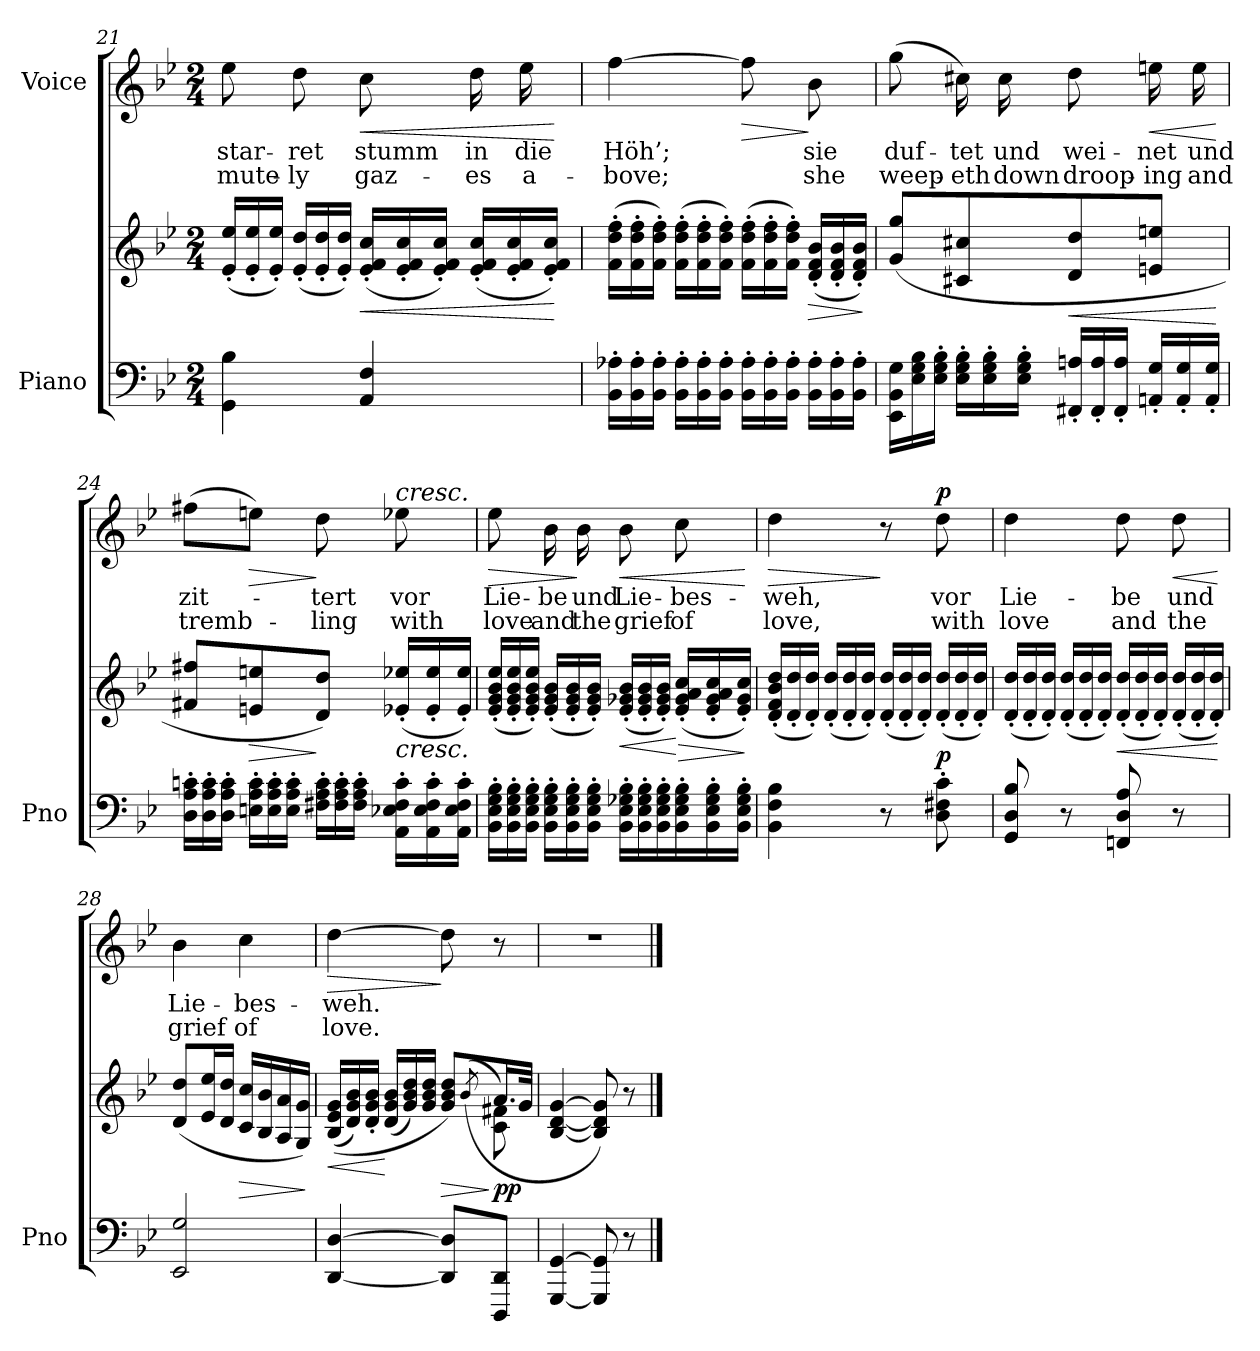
**kern	**kern	**dynam	**kern	**text	**text	**dynam
*part2	*part2	*part2	*part1	*part1	*part1	*part1
*staff3	*staff2	*staff2/3	*staff1	*staff1	*staff1	*staff1
*I"Piano	*	*	*I"Voice	*	*	*
*I'Pno	*	*	*	*	*	*
!!LO:PB:g=z
*clefF4	*clefG2	*	*clefG2	*	*	*
*k[b-e-]	*k[b-e-]	*	*k[b-e-]	*	*	*
*M2/4	*M2/4	*	*M2/4	*	*	*
*	*Xtuplet	*	*	*	*	*
=21	=21	=21	=21	=21	=21	=21
!	!	!	!	!LO:LY:b	!LO:LY:b	!
4GG\ 4B-\	(24e-/' 24ee-/'LL	.	8ee-\	star-	mute-	.
.	24e-/' 24ee-/'	.	.	.	.	.
.	24e-/' 24ee-/'JJ)	.	.	.	.	.
!	!	!	!	!LO:LY:b	!LO:LY:b	!
.	(24e-/' 24dd/'LL	.	8dd\	-ret	-ly	.
.	24e-/' 24dd/'	.	.	.	.	.
.	24e-/' 24dd/'JJ)	.	.	.	.	.
!	!	!LO:HP:b	!	!LO:LY:b	!LO:LY:b	!LO:HP:b
4AA/ 4F/	(24e-/' 24f/' 24cc/'LL	<	8cc\	stumm	gaz-	<
.	24e-/' 24f/' 24cc/'	.	.	.	.	.
.	24e-/' 24f/' 24cc/'JJ)	.	.	.	.	.
!	!	!	!	!LO:LY:b	!LO:LY:b	!
.	(24e-/' 24f/' 24cc/'LL	.	16dd\	in	-es	.
.	24e-/' 24f/' 24cc/'	.	.	.	.	.
!	!	!	!	!LO:LY:b	!LO:LY:b	!
.	.	.	16ee-\	die	a-	.
.	24e-/' 24f/' 24cc/'JJ)	.	.	.	.	.
.	.	[	.	.	.	[
=22	=22	=22	=22	=22	=22	=22
*Xtuplet	*	*	*	*	*	*
!	!	!	!	!LO:LY:b	!LO:LY:b	!
24BB-\' 24A-X\'LL	(24f\' 24dd\' 24ff\'LL	.	[4ff\	Höh’;	-bove;	.
24BB-\' 24A-\'	24f\' 24dd\' 24ff\'	.	.	.	.	.
24BB-\' 24A-\'JJ	24f\' 24dd\' 24ff\'JJ)	.	.	.	.	.
24BB-\' 24A-\'LL	(24f\' 24dd\' 24ff\'LL	.	.	.	.	.
24BB-\' 24A-\'	24f\' 24dd\' 24ff\'	.	.	.	.	.
24BB-\' 24A-\'JJ	24f\' 24dd\' 24ff\'JJ)	.	.	.	.	.
!	!	!	!	!	!	!LO:HP:b
24BB-\' 24A-\'LL	(24f\' 24dd\' 24ff\'LL	.	8ff\]	.	.	>
24BB-\' 24A-\'	24f\' 24dd\' 24ff\'	.	.	.	.	.
24BB-\' 24A-\'JJ	24f\' 24dd\' 24ff\'JJ)	.	.	.	.	.
!	!	!LO:HP:b	!	!LO:LY:b	!LO:LY:b	!
24BB-\' 24A-\'LL	(24d/' 24f/' 24b-/'LL	>	8b-\	sie	she	]
24BB-\' 24A-\'	24d/' 24f/' 24b-/'	.	.	.	.	.
24BB-\' 24A-\'JJ	24d/' 24f/' 24b-/'JJ)	.	.	.	.	.
.	.	]	.	.	.	.
!!LO:LB:g=z
=23	=23	=23	=23	=23	=23	=23
!	!	!	!	!LO:LY:b	!LO:LY:b	!
24EE-\ 24BB-\ 24G\LL	(8g/ 8gg/L	.	(8gg\	duf-	weep-	.
24E-\ 24G\ 24B-\	.	.	.	.	.	.
24E-\' 24G\' 24B-\'JJ	.	.	.	.	.	.
!	!	!	!	!LO:LY:b	!LO:LY:b	!
24E-\' 24G\' 24B-\'LL	8c#X/ 8cc#X/	.	16cc#X\)	-tet	-eth	.
24E-\' 24G\' 24B-\'	.	.	.	.	.	.
!	!	!	!	!LO:LY:b	!LO:LY:b	!
.	.	.	16cc#\	und	down	.
24E-\' 24G\' 24B-\'JJ	.	.	.	.	.	.
!	!	!LO:HP:b	!	!LO:LY:b	!LO:LY:b	!
24FF#X/' 24An/'LL	8d/ 8dd/	<	8dd\	wei-	droop-	.
24FF#/' 24A/'	.	.	.	.	.	.
24FF#/' 24A/'JJ	.	.	.	.	.	.
!	!	!	!	!LO:LY:b	!LO:LY:b	!LO:HP:b
24AAn/' 24G/'LL	8en/ 8een/J	.	16een\	-net	-ing	<
24AA/' 24G/'	.	.	.	.	.	.
!	!	!	!	!LO:LY:b	!LO:LY:b	!
.	.	.	16ee\	und	and	.
24AA/' 24G/'JJ	.	.	.	.	.	.
.	.	[	.	.	.	[
!!LO:LB:g=z
=24	=24	=24	=24	=24	=24	=24
!	!	!	!	!LO:LY:b	!LO:LY:b	!
24D\' 24A\' 24cn\'LL	8f#X/ 8ff#X/L	.	(8ff#X\L	zit-	tremb-	.
24D\' 24A\' 24c\'	.	.	.	.	.	.
24D\' 24A\' 24c\'JJ	.	.	.	.	.	.
!	!	!LO:HP:b	!	!	!	!LO:HP:b
24En\' 24A\' 24c\'LL	8en/ 8een/	>	8een\J)	.	.	>
24E\' 24A\' 24c\'	.	.	.	.	.	.
24E\' 24A\' 24c\'JJ	.	.	.	.	.	.
!	!	!	!	!LO:LY:b	!LO:LY:b	!
24F#X\' 24A\' 24c\'LL	8d/ 8dd/J)	]	8dd\	-tert	-ling	]
24F#\' 24A\' 24c\'	.	.	.	.	.	.
24F#\' 24A\' 24c\'JJ	.	.	.	.	.	.
!	!	!	!LO:TX:a:i:t=cresc.	!	!	!
!	!LO:TX:b:i:t=cresc.	!	!	!	!	!
!	!	!	!	!LO:LY:b	!LO:LY:b	!
24AA\' 24E-X\' 24F#\' 24c\'LL	(24e-X/' 24ee-X/'LL	.	8ee-X\	vor	with	.
24AA\' 24E-\' 24F#\' 24c\'	24e-/' 24ee-/'	.	.	.	.	.
24AA\' 24E-\' 24F#\' 24c\'JJ	24e-/' 24ee-/'JJ)	.	.	.	.	.
=25	=25	=25	=25	=25	=25	=25
!	!	!	!	!LO:LY:b	!LO:LY:b	!LO:HP:b
24BB-\' 24E-\' 24G\' 24B-\'LL	(24e-/' 24g/' 24b-/' 24ee-/'LL	.	8ee-\	Lie-	love	>
24BB-\' 24E-\' 24G\' 24B-\'	24e-/' 24g/' 24b-/' 24ee-/'	.	.	.	.	.
24BB-\' 24E-\' 24G\' 24B-\'JJ	24e-/' 24g/' 24b-/' 24ee-/'JJ)	.	.	.	.	.
!	!	!	!	!LO:LY:b	!LO:LY:b	!
24BB-\' 24E-\' 24G\' 24B-\'LL	(24e-/' 24g/' 24b-/'LL	.	16b-\	-be	and	.
24BB-\' 24E-\' 24G\' 24B-\'	24e-/' 24g/' 24b-/'	.	.	.	.	.
!	!	!	!	!LO:LY:b	!LO:LY:b	!
.	.	.	16b-\	und	the	]
24BB-\' 24E-\' 24G\' 24B-\'JJ	24e-/' 24g/' 24b-/'JJ)	.	.	.	.	.
!	!	!LO:HP:b	!	!LO:LY:b	!LO:LY:b	!LO:HP:b
24BB-\' 24E-\' 24G-X\' 24B-\'LL	(24e-/' 24g-X/' 24b-/'LL	<	8b-\	Lie-	grief	<
24BB-\' 24E-\' 24G-\' 24B-\'	24e-/' 24g-/' 24b-/'	.	.	.	.	.
24BB-\' 24E-\' 24G-\' 24B-\'	24e-/' 24g-/' 24b-/'JJ)	.	.	.	.	.
!	!	!LO:HP:n=1:b	!	!LO:LY:b	!LO:LY:b	!
24BB-\' 24E-\' 24G-\' 24B-\'	(24e-/' 24g-/' 24a/' 24cc/'LL	[ >	8cc\	-bes-	of	.
24BB-\' 24E-\' 24G-\' 24B-\'	24e-/' 24g-/' 24a/' 24cc/'	.	.	.	.	.
24BB-\' 24E-\' 24G-\' 24B-\'JJ	24e-/' 24g-/' 24cc/'JJ)	.	.	.	.	.
.	.	]	.	.	.	[
!!LO:LB:g=z
=26	=26	=26	=26	=26	=26	=26
!	!	!	!	!LO:LY:b	!LO:LY:b	!LO:HP:b
4BB-\ 4F\ 4B-\	(24d/' 24f/' 24b-/' 24dd/'LL	.	4dd\	-weh,	love,	>
.	24d/' 24dd/'	.	.	.	.	.
.	24d/' 24dd/'JJ)	.	.	.	.	.
.	(24d/' 24dd/'LL	.	.	.	.	.
.	24d/' 24dd/'	.	.	.	.	.
.	24d/' 24dd/'JJ)	.	.	.	.	.
8r	(24d/' 24dd/'LL	.	8r	.	.	]
.	24d/' 24dd/'	.	.	.	.	.
.	24d/' 24dd/'JJ)	.	.	.	.	.
!	!	!LO:DY:a=2	!	!LO:LY:b	!LO:LY:b	!LO:DY:a
8D\' 8F#X\' 8c\'	(24d/' 24dd/'LL	p	8dd\	vor	with	p
.	24d/' 24dd/'	.	.	.	.	.
.	24d/' 24dd/'JJ)	.	.	.	.	.
!!LO:PB:g=z
=27	=27	=27	=27	=27	=27	=27
!	!	!	!	!LO:LY:b	!LO:LY:b	!
8GG/ 8D/ 8B-/	(24d/' 24dd/'LL	.	4dd\	Lie-	love	.
.	24d/' 24dd/'	.	.	.	.	.
.	24d/' 24dd/'JJ)	.	.	.	.	.
8r	(24d/' 24dd/'LL	.	.	.	.	.
.	24d/' 24dd/'	.	.	.	.	.
.	24d/' 24dd/'JJ)	.	.	.	.	.
!	!	!LO:HP:b	!	!LO:LY:b	!LO:LY:b	!
8FFn/ 8D/ 8A/	(24d/' 24dd/'LL	<	8dd\	-be	and	.
.	24d/' 24dd/'	.	.	.	.	.
.	24d/' 24dd/'JJ)	.	.	.	.	.
!	!	!	!	!LO:LY:b	!LO:LY:b	!LO:HP:b
8r	(24d/' 24dd/'LL	.	8dd\	und	the	<
.	24d/' 24dd/'	.	.	.	.	.
.	24d/' 24dd/'JJ)	.	.	.	.	.
.	.	[	.	.	.	[
=28	=28	=28	=28	=28	=28	=28
!	!	!	!	!LO:LY:b	!LO:LY:b	!
2EE-/ 2G/	(8d/ 8dd/L	.	4b-\	Lie-	grief	.
.	16e-/ 16ee-/L	.	.	.	.	.
.	16d/ 16dd/JJ	.	.	.	.	.
!	!	!LO:HP:b	!	!LO:LY:b	!LO:LY:b	!
.	16c/ 16cc/LL	>	4cc\	-bes-	of	.
.	16B-/ 16b-/	.	.	.	.	.
.	16A/ 16a/	.	.	.	.	.
.	16G/ 16g/JJ)	.	.	.	.	.
.	.	]	.	.	.	.
=29	=29	=29	=29	=29	=29	=29
!	!	!LO:HP:b	!	!LO:LY:b	!LO:LY:b	!LO:HP:b
*	*^	*	*	*	*	*
[4DD/ [4D/	((>24B-/ 24e-/ 24g/LL	4.ryy	<	[4dd\	-weh.	love.	>
.	24d/ 24g/ 24b-/)	.	.	.	.	.	.
.	24d/' 24g/' 24b-/'JJ	.	.	.	.	.	.
.	(24d/ 24g/ 24b-/LL	.	[	.	.	.	.
.	24g/ 24b-/ 24dd/)	.	.	.	.	.	.
.	24g/ 24b-/ 24dd/JJ	.	.	.	.	.	.
!	!	!	!LO:HP:b	!	!	!	!
8DD/] 8D/]L	8g/ 8b-/ 8dd/L)	.	>	8dd\]	.	.	]
.	(>(>8qb-/	.	.	.	.	.	.
!	!	!	!LO:DY:n=1:b	!	!	!	!
8DDD/ 8DD/J	16.a/L)	8c\ 8f#X\	] pp	8r	.	.	.
.	32g/JJk	.	.	.	.	.	.
*	*v	*v	*	*	*	*	*
=30	=30	=30	=30	=30	=30	=30
[4GGG/ [4GG/	[4B-/ [4d/ [4g/	.	2r	.	.	.
8GGG/] 8GG/]	8B-/] 8d/] 8g/])	.	.	.	.	.
8r	8r	.	.	.	.	.
==	==	==	==	==	==	==
*-	*-	*-	*-	*-	*-	*-
